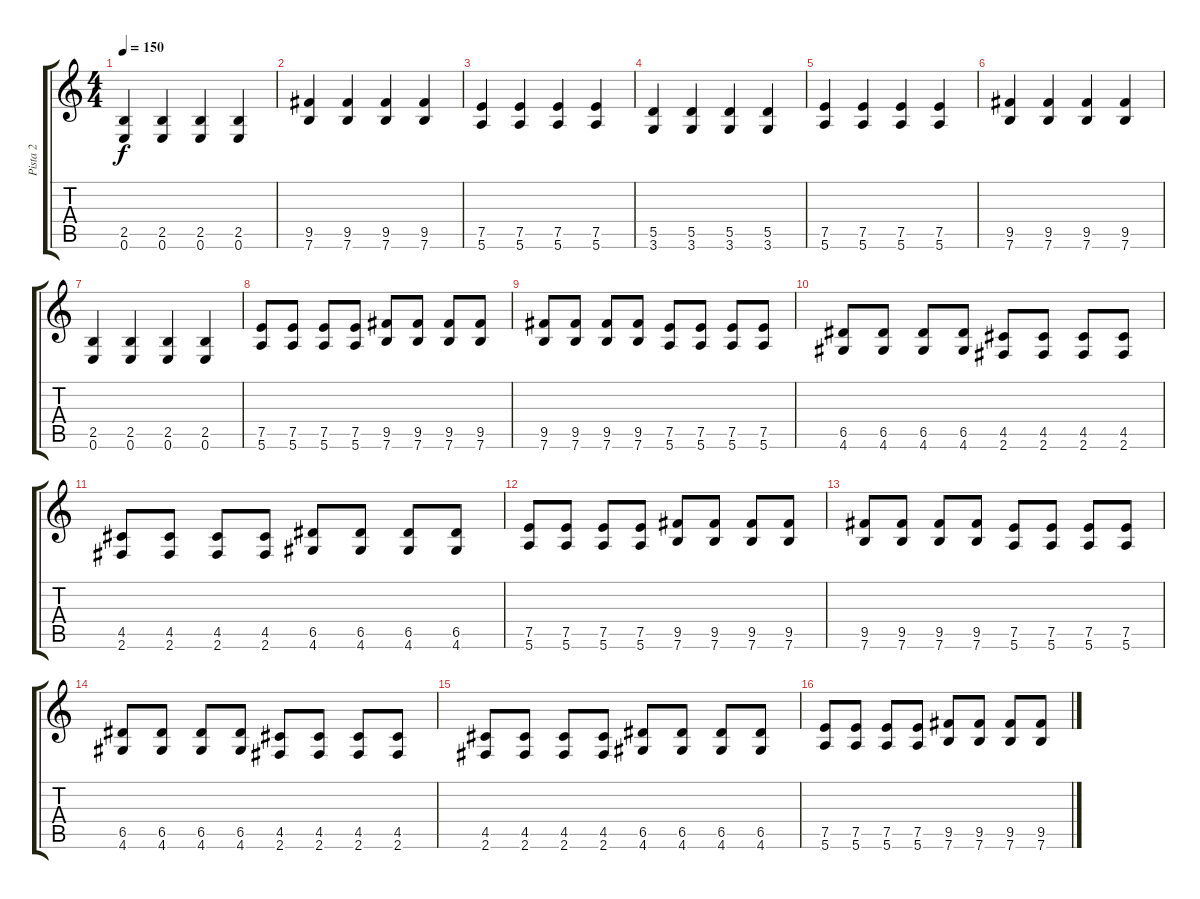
\track ("Pista 2" "Pista 2") {instrument distortionguitar}
\staff {score tabs}
\tuning (E4 B3 G3 D3 A2 E2) {hide}
\ts (4 4)
\tempo 150
\clef g2
\ks c
(2.5 0.6).4{dy f} (2.5 0.6).4 (2.5 0.6).4 (2.5 0.6).4 |
(9.5 7.6).4 (9.5 7.6).4 (9.5 7.6).4 (9.5 7.6).4 |
(7.5 5.6).4 (7.5 5.6).4 (7.5 5.6).4 (7.5 5.6).4 |
(5.5 3.6).4 (5.5 3.6).4 (5.5 3.6).4 (5.5 3.6).4 |
(7.5 5.6).4 (7.5 5.6).4 (7.5 5.6).4 (7.5 5.6).4 |
(9.5 7.6).4 (9.5 7.6).4 (9.5 7.6).4 (9.5 7.6).4 |
(2.5 0.6).4 (2.5 0.6).4 (2.5 0.6).4 (2.5 0.6).4 |
(7.5 5.6).8 (7.5 5.6).8 (7.5 5.6).8 (7.5 5.6).8 (9.5 7.6).8 (9.5 7.6).8 (9.5 7.6).8 (9.5 7.6).8 |
(9.5 7.6).8 (9.5 7.6).8 (9.5 7.6).8 (9.5 7.6).8 (7.5 5.6).8 (7.5 5.6).8 (7.5 5.6).8 (7.5 5.6).8 |
(6.5 4.6).8 (6.5 4.6).8 (6.5 4.6).8 (6.5 4.6).8 (4.5 2.6).8 (4.5 2.6).8 (4.5 2.6).8 (4.5 2.6).8 |
(4.5 2.6).8 (4.5 2.6).8 (4.5 2.6).8 (4.5 2.6).8 (6.5 4.6).8 (6.5 4.6).8 (6.5 4.6).8 (6.5 4.6).8 |
(7.5 5.6).8{volume 14} (7.5 5.6).8 (7.5 5.6).8 (7.5 5.6).8 (9.5 7.6).8 (9.5 7.6).8 (9.5 7.6).8 (9.5 7.6).8 |
(9.5 7.6).8 (9.5 7.6).8 (9.5 7.6).8 (9.5 7.6).8 (7.5 5.6).8 (7.5 5.6).8 (7.5 5.6).8 (7.5 5.6).8 |
(6.5 4.6).8{volume 12} (6.5 4.6).8 (6.5 4.6).8 (6.5 4.6).8 (4.5 2.6).8 (4.5 2.6).8 (4.5 2.6).8 (4.5 2.6).8 |
(4.5 2.6).8 (4.5 2.6).8 (4.5 2.6).8 (4.5 2.6).8 (6.5 4.6).8 (6.5 4.6).8 (6.5 4.6).8 (6.5 4.6).8 |
(7.5 5.6).8{volume 10} (7.5 5.6).8 (7.5 5.6).8 (7.5 5.6).8 (9.5 7.6).8 (9.5 7.6).8 (9.5 7.6).8 (9.5 7.6).8
